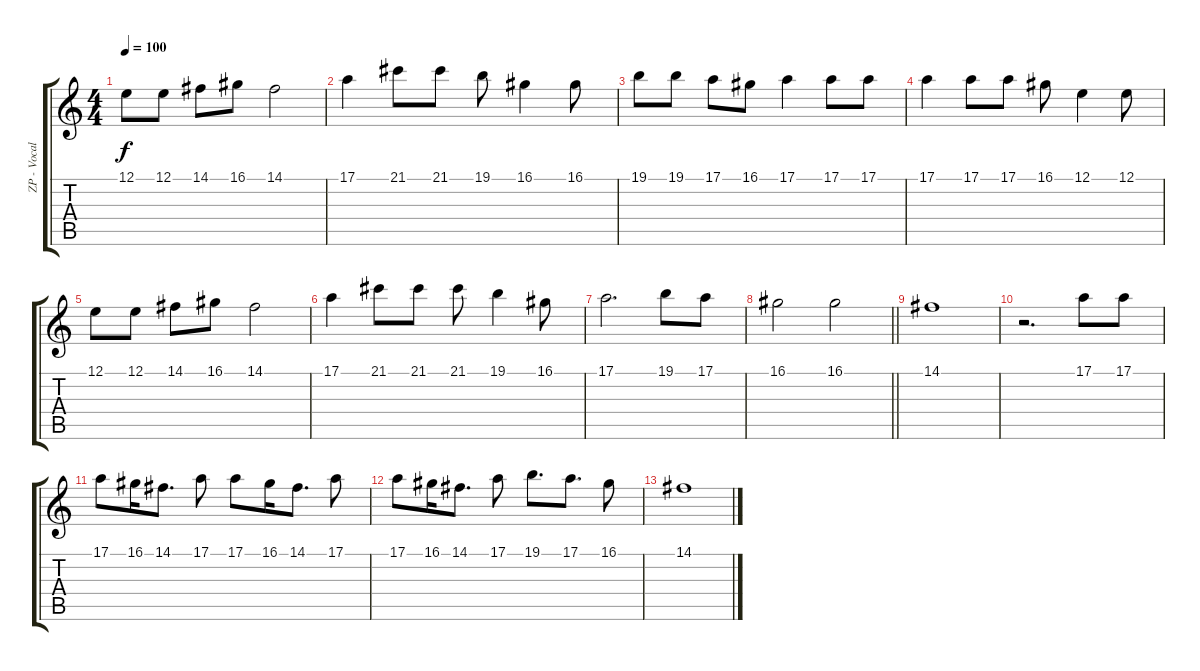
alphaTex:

\track ("ZP - Vocals" "ZP - Vocal") {instrument pad4choir}
\staff {score tabs}
\tuning (E4 B3 G3 D3 A2 E2) {hide}
\ts (4 4)
\tempo 100
\clef g2
\ks c
12.1.8{dy f} 12.1.8 14.1.8 16.1.8 14.1.2 |
17.1.4 21.1.8 21.1.8 19.1.8 16.1.4 16.1.8 |
19.1.8 19.1.8 17.1.8 16.1.8 17.1.4 17.1.8 17.1.8 |
17.1.4 17.1.8 17.1.8 16.1.8 12.1.4 12.1.8 |
12.1.8 12.1.8 14.1.8 16.1.8 14.1.2 |
17.1.4 21.1.8 21.1.8 21.1.8 19.1.4 16.1.8 |
17.1.2{d} 19.1.8 17.1.8 |
\barLineRight lightlight
16.1.2 16.1.2 |
14.1.1 |
r.2{d} 17.1.8 17.1.8 |
17.1.8 16.1.16 14.1.8{d} 17.1.8 17.1.8 16.1.16 14.1.8{d} 17.1.8 |
17.1.8 16.1.16 14.1.8{d} 17.1.8 19.1.8{d} 17.1.8{d} 16.1.8 |
14.1.1
